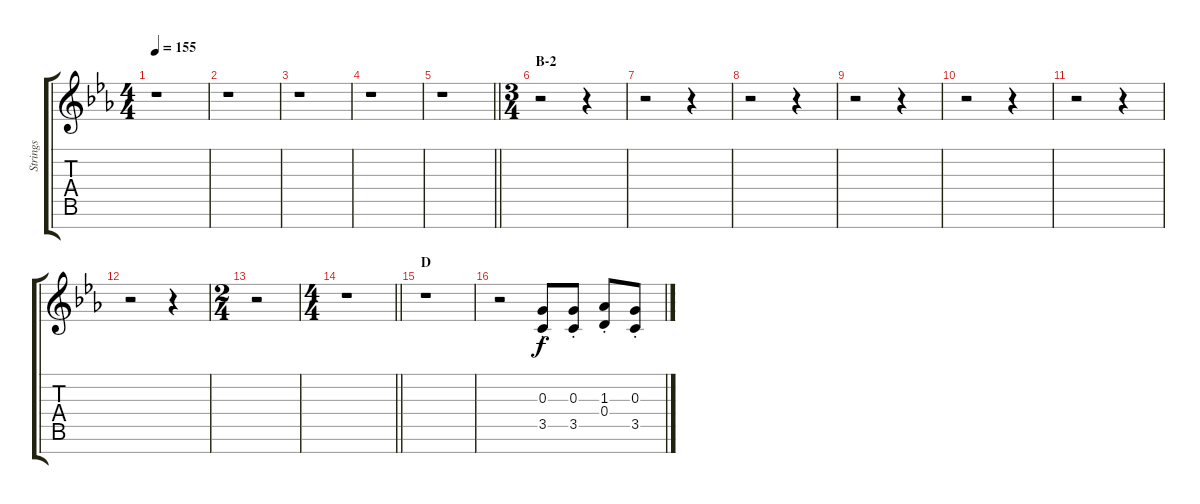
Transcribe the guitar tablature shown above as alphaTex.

\track ("Strings" "Strings") {instrument stringensemble1}
\staff {score tabs}
\tuning (E5 B4 G4 D4 A3 E3 B2) {hide}
\ts (4 4)
\tempo 155
\clef g2
\ks eb
r.1{dy f} |
r.1 |
r.1 |
r.1 |
\barLineRight lightlight
r.1 |
\ts (3 4)
\section ("" "B-2")
r.2 r.4 |
r.2 r.4 |
r.2 r.4 |
r.2 r.4 |
r.2 r.4 |
r.2 r.4 |
r.2 r.4 |
\ts (2 4)
r.2 |
\ts (4 4)
\barLineRight lightlight
r.1 |
\section ("" "D")
r.1 |
r.2 (0.3{st} 3.5{st}).8 (0.3{st} 3.5{st}).8 (1.3{st} 0.4{st}).8 (0.3{st} 3.5{st}).8
